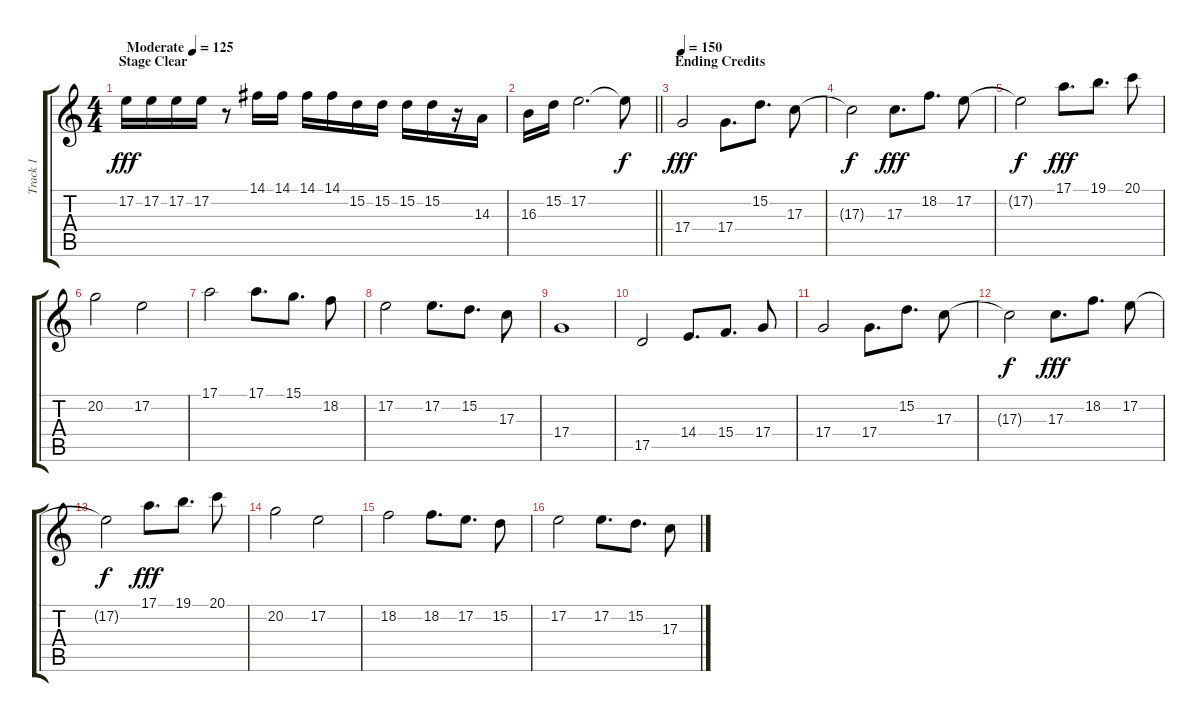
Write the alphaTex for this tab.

\track ("Track 1" "Track 1") {instrument lead2sawtooth}
\staff {score tabs}
\tuning (E4 B3 G3 D3 A2 E2) {hide}
\ts (4 4)
\section ("" "Stage Clear")
\tempo (125 "Moderate")
\clef g2
\ks c
17.2.16{dy fff instrument lead2sawtooth} 17.2.16 17.2.16 17.2.16 r.8 14.1.16 14.1.16 14.1.16 14.1.16 15.2.16 15.2.16 15.2.16 15.2.16 r.16 14.3.16 |
\barLineRight lightlight
16.3.16 15.2.16 17.2.2{d} 17.2{t}.8{dy f} |
\section ("" "Ending Credits")
\tempo 150
17.4.2{dy fff} 17.4.8{d} 15.2.8{d} 17.3.8 |
17.3{t}.2{dy f} 17.3.8{d dy fff} 18.2.8{d} 17.2.8 |
17.2{t}.2{dy f} 17.1.8{d dy fff} 19.1.8{d} 20.1.8 |
20.2.2 17.2.2 |
17.1.2 17.1.8{d} 15.1.8{d} 18.2.8 |
17.2.2 17.2.8{d} 15.2.8{d} 17.3.8 |
17.4.1 |
17.5.2 14.4.8{d} 15.4.8{d} 17.4.8 |
17.4.2 17.4.8{d} 15.2.8{d} 17.3.8 |
17.3{t}.2{dy f} 17.3.8{d dy fff} 18.2.8{d} 17.2.8 |
17.2{t}.2{dy f} 17.1.8{d dy fff} 19.1.8{d} 20.1.8 |
20.2.2 17.2.2 |
18.2.2 18.2.8{d} 17.2.8{d} 15.2.8 |
17.2.2 17.2.8{d} 15.2.8{d} 17.3.8
